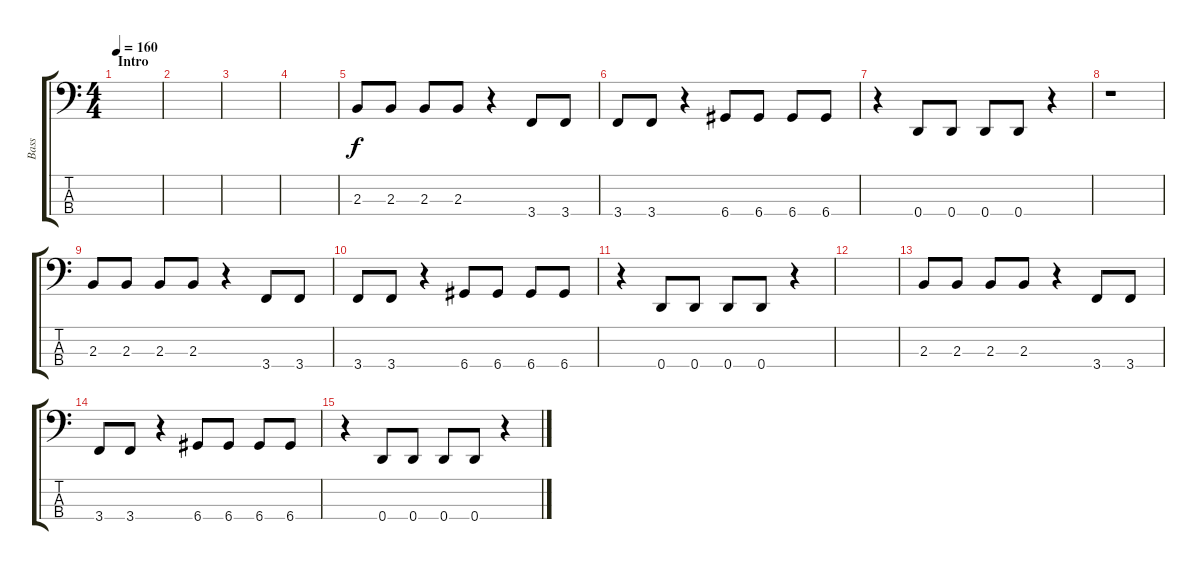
\track ("Bass" "Bass") {instrument electricbasspick}
\staff {score tabs}
\tuning (G2 D2 A1 D1) {hide}
\ts (4 4)
\section ("" "Intro")
\tempo 160
\clef f4
\ks c
|
|
|
|
2.3.8 2.3.8 2.3.8 2.3.8 r.4 3.4.8 3.4.8 |
3.4.8 3.4.8 r.4 6.4.8 6.4.8 6.4.8 6.4.8 |
r.4 0.4.8 0.4.8 0.4.8 0.4.8 r.4 |
r.1 |
2.3.8 2.3.8 2.3.8 2.3.8 r.4 3.4.8 3.4.8 |
3.4.8 3.4.8 r.4 6.4.8 6.4.8 6.4.8 6.4.8 |
r.4 0.4.8 0.4.8 0.4.8 0.4.8 r.4 |
|
2.3.8 2.3.8 2.3.8 2.3.8 r.4 3.4.8 3.4.8 |
3.4.8 3.4.8 r.4 6.4.8 6.4.8 6.4.8 6.4.8 |
r.4 0.4.8 0.4.8 0.4.8 0.4.8 r.4
